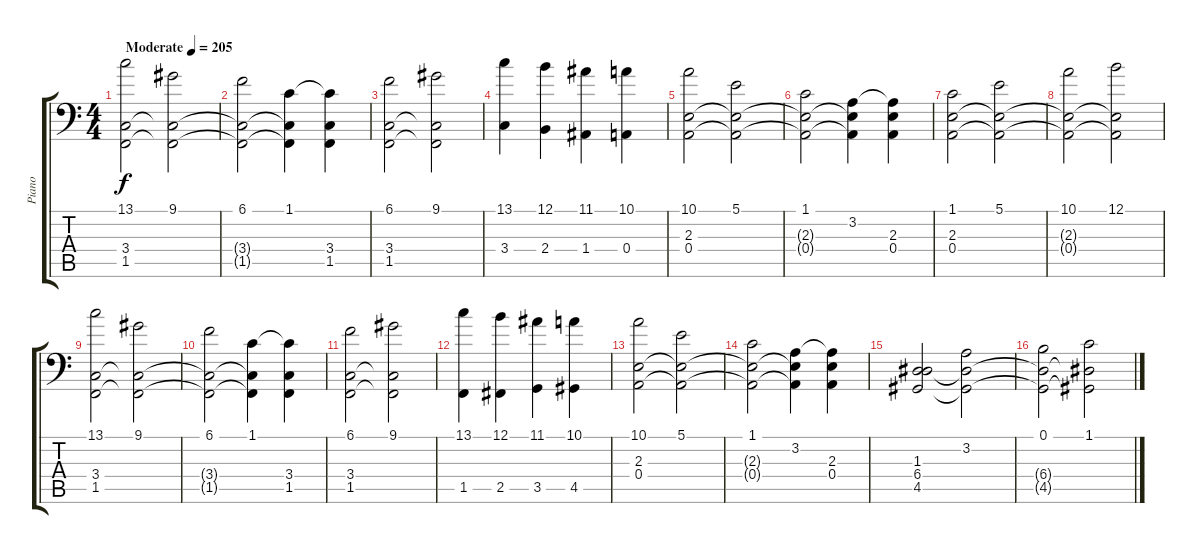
\track ("Piano" "Piano") {instrument acousticgrandpiano}
\staff {score tabs}
\tuning (B3 Gb3 D3 A2 E2 A1) {hide}
\ts (4 4)
\tempo (205 "Moderate")
\clef f4
\ks c
(13.1 3.4 1.5).2{dy f instrument acousticgrandpiano} (9.1 3.4{t} 1.5{t}).2 |
(6.1 3.4{t} 1.5{t}).2 (1.1 3.4{t} 1.5{t}).4 (1.1{t} 3.4 1.5).4 |
(6.1 3.4 1.5).2 (9.1 3.4{t} 1.5{t}).2 |
(13.1 3.4).4 (12.1 2.4).4 (11.1 1.4).4 (10.1 0.4).4 |
(10.1 2.3 0.4).2 (5.1 2.3{t} 0.4{t}).2 |
(1.1 2.3{t} 0.4{t}).2 (3.2 2.3{t} 0.4{t}).4 (3.2{t} 2.3 0.4).4 |
(1.1 2.3 0.4).2 (5.1 2.3{t} 0.4{t}).2 |
(10.1 2.3{t} 0.4{t}).2 (12.1 2.3{t} 0.4{t}).2 |
(13.1 3.4 1.5).2 (9.1 3.4{t} 1.5{t}).2 |
(6.1 3.4{t} 1.5{t}).2 (1.1 3.4{t} 1.5{t}).4 (1.1{t} 3.4 1.5).4 |
(6.1 3.4 1.5).2 (9.1 3.4{t} 1.5{t}).2 |
(13.1 1.5).4 (12.1 2.5).4 (11.1 3.5).4 (10.1 4.5).4 |
(10.1 2.3 0.4).2 (5.1 2.3{t} 0.4{t}).2 |
(1.1 2.3{t} 0.4{t}).2 (3.2 2.3{t} 0.4{t}).4 (3.2{t} 2.3 0.4).4 |
(1.3 6.4 4.5).2 (3.2 6.4{t} 4.5{t}).2 |
(0.1 6.4{t} 4.5{t}).2 (1.1 6.4{t} 4.5{t}).2
